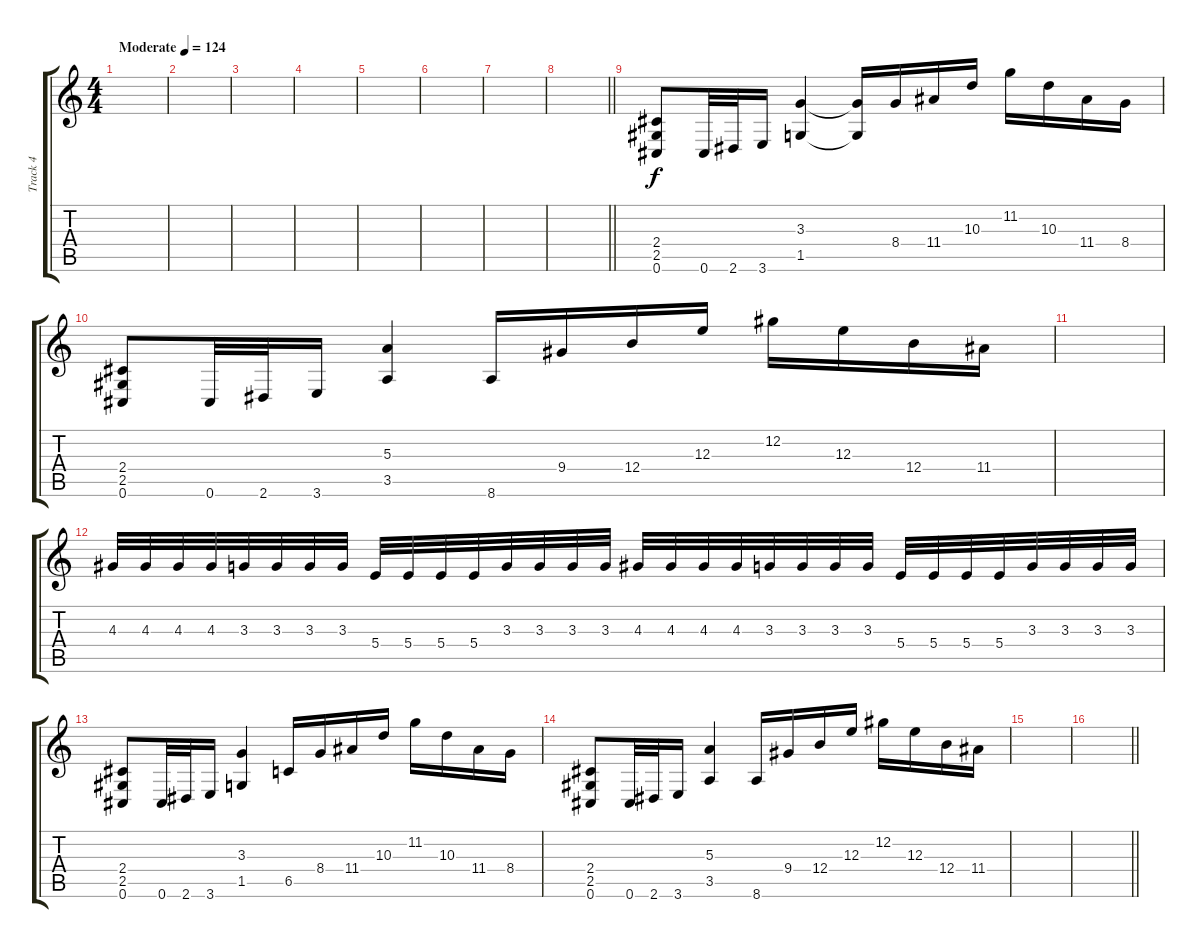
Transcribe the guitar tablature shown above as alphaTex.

\track ("Track 4" "Track 4") {instrument distortionguitar}
\staff {score tabs}
\tuning (Db4 Ab3 E3 B2 Gb2 Db2) {hide}
\ts (4 4)
\tempo (124 "Moderate")
\clef g2
\ks c
|
|
|
|
|
|
|
\barLineRight lightlight
|
(2.4 2.5 0.6).8 0.6.32 2.6.32 3.6.16 (3.3 1.5).4 (3.3{t} 1.5{t}).16 8.4.16 11.4.16 10.3.16 11.2.16 10.3.16 11.4.16 8.4.16 |
(2.4 2.5 0.6).8 0.6.32 2.6.32 3.6.16 (5.3 3.5).4 8.6.16 9.4.16 12.4.16 12.3.16 12.2.16 12.3.16 12.4.16 11.4.16 |
|
4.3.32 4.3.32 4.3.32 4.3.32 3.3.32 3.3.32 3.3.32 3.3.32 5.4.32 5.4.32 5.4.32 5.4.32 3.3.32 3.3.32 3.3.32 3.3.32 4.3.32 4.3.32 4.3.32 4.3.32 3.3.32 3.3.32 3.3.32 3.3.32 5.4.32 5.4.32 5.4.32 5.4.32 3.3.32 3.3.32 3.3.32 3.3.32 |
(2.4 2.5 0.6).8 0.6.32 2.6.32 3.6.16 (3.3 1.5).4 6.5.16 8.4.16 11.4.16 10.3.16 11.2.16 10.3.16 11.4.16 8.4.16 |
(2.4 2.5 0.6).8 0.6.32 2.6.32 3.6.16 (5.3 3.5).4 8.6.16 9.4.16 12.4.16 12.3.16 12.2.16 12.3.16 12.4.16 11.4.16 |
|
\barLineRight lightlight
